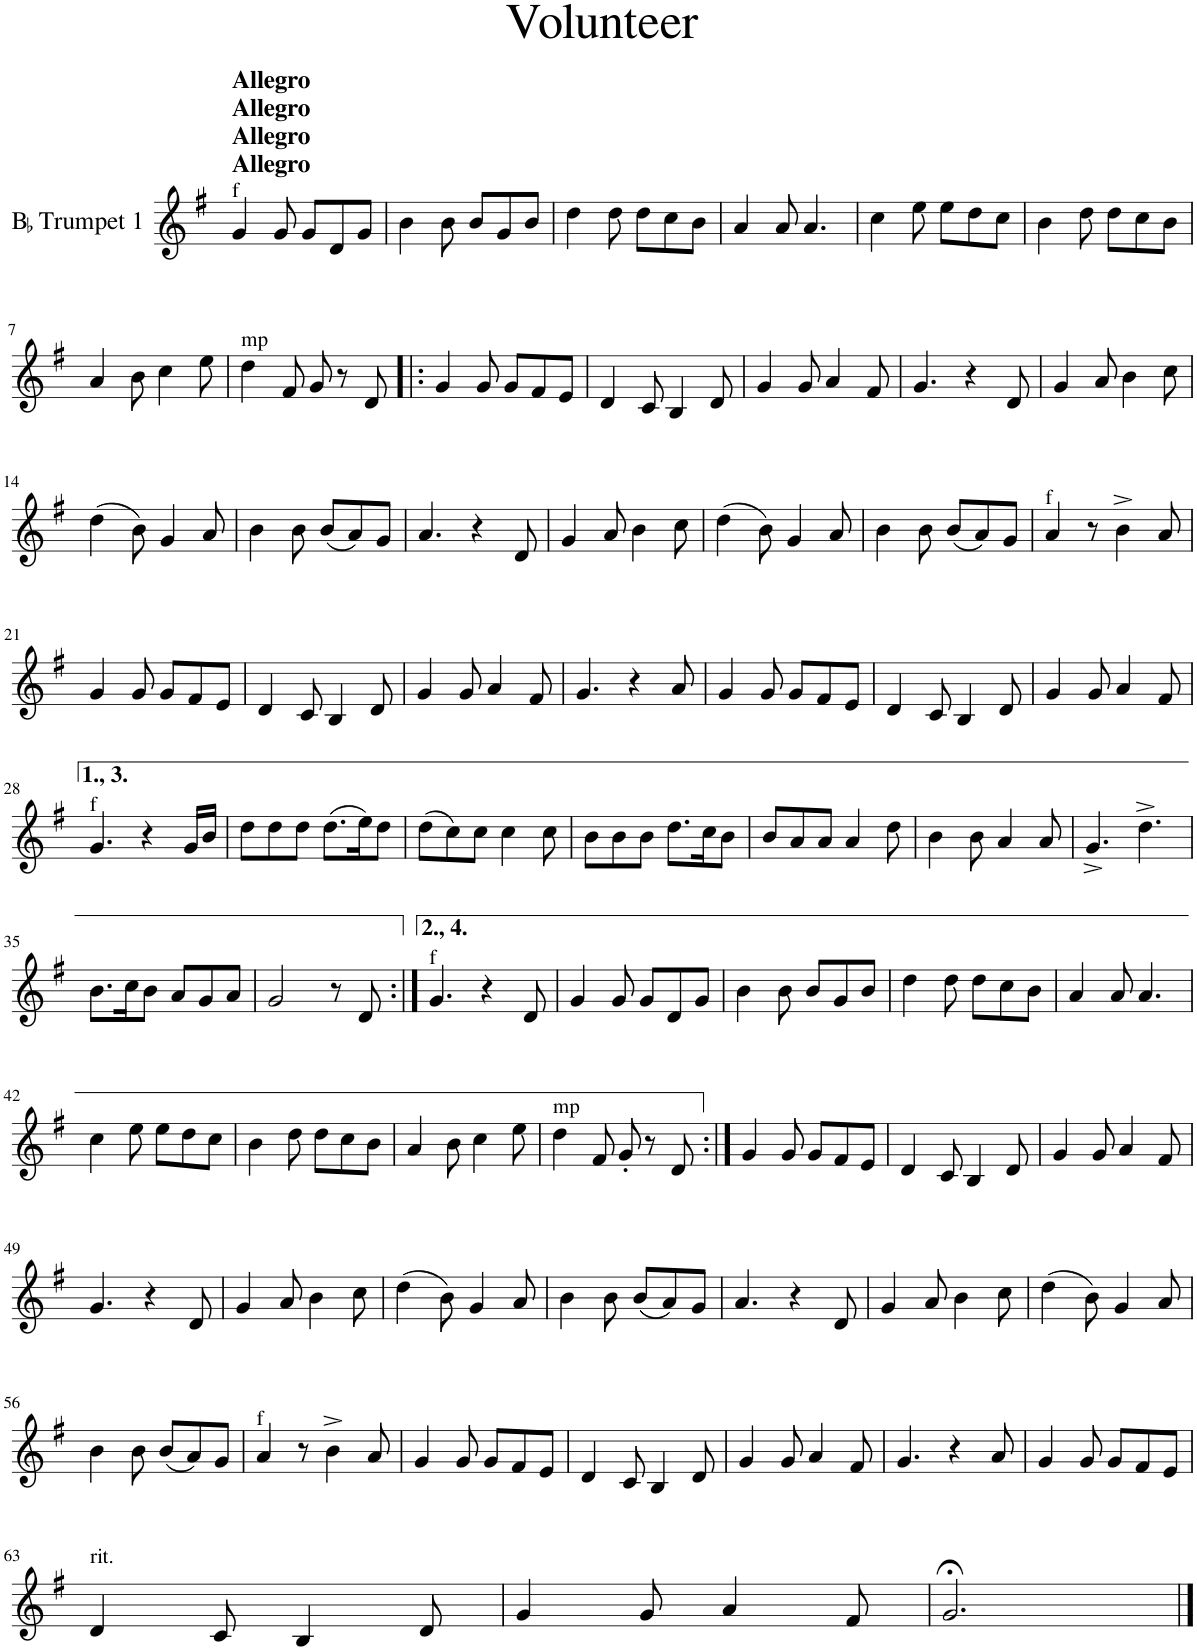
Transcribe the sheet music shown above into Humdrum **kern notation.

**kern
*part1
*staff1
*I"BaccidentalFlat Trumpet 1
*I'Tpt
*clefG2
*Trd1c2
*k[f#]
=1
!LO:TX:a:B:t=Allegro
!LO:TX:a:B:t=Allegro
!LO:TX:a:B:t=Allegro
!LO:TX:a:B:t=Allegro
!LO:TX:a:t=f
4g/
8g/
8g/L
8d/
8g/J
=2
4b\
8b\
8b/L
8g/
8b/J
=3
4dd\
8dd\
8dd\L
8cc\
8b\J
=4
4a/
8a/
4.a/
=5
4cc\
8ee\
8ee\L
8dd\
8cc\J
=6
4b\
8dd\
8dd\L
8cc\
8b\J
!!LO:LB:g=z
=7
4a/
8b\
4cc\
8ee\
=8
!LO:TX:a:t=mp
4dd\
8f#/
8g/
8r
8d/
=9!|:
4g/
8g/
8g/L
8f#/
8e/J
=10
4d/
8c/
4B/
8d/
=11
4g/
8g/
4a/
8f#/
=12
4.g/
4r
8d/
=13
4g/
8a/
4b\
8cc\
!!LO:LB:g=z
=14
(4dd\
8b\)
4g/
8a/
=15
4b\
8b\
(8b/L
8a/)
8g/J
=16
4.a/
4r
8d/
=17
4g/
8a/
4b\
8cc\
=18
(4dd\
8b\)
4g/
8a/
=19
4b\
8b\
(8b/L
8a/)
8g/J
=20
!LO:TX:a:t=f
4a/
8r
4b^\
8a/
!!LO:LB:g=z
=21
4g/
8g/
8g/L
8f#/
8e/J
=22
4d/
8c/
4B/
8d/
=23
4g/
8g/
4a/
8f#/
=24
4.g/
4r
8a/
=25
4g/
8g/
8g/L
8f#/
8e/J
=26
4d/
8c/
4B/
8d/
=27
4g/
8g/
4a/
8f#/
!!LO:LB:g=z
=28
!LO:TX:a:t=f
4.g/
4r
16g/LL
16b/JJ
=29
8dd\L
8dd\
8dd\J
(8.dd\L
16ee\K)
8dd\J
=30
(8dd\L
8cc\)
8cc\J
4cc\
8cc\
=31
8b\L
8b\
8b\J
8.dd\L
16cc\K
8b\J
=32
8b/L
8a/
8a/J
4a/
8dd\
=33
4b\
8b\
4a/
8a/
=34
4.g^/
4.dd^\
!!LO:LB:g=z
=35
8.b\L
16cc\K
8b\J
8a/L
8g/
8a/J
=36
2g/
8r
8d/
=37:|!
!LO:TX:a:t=f
4.g/
4r
8d/
=38
4g/
8g/
8g/L
8d/
8g/J
=39
4b\
8b\
8b/L
8g/
8b/J
=40
4dd\
8dd\
8dd\L
8cc\
8b\J
=41
4a/
8a/
4.a/
!!LO:LB:g=z
=42
4cc\
8ee\
8ee\L
8dd\
8cc\J
=43
4b\
8dd\
8dd\L
8cc\
8b\J
=44
4a/
8b\
4cc\
8ee\
=45
!LO:TX:a:t=mp
4dd\
8f#/
8g'/
8r
8d/
=46:|!
4g/
8g/
8g/L
8f#/
8e/J
=47
4d/
8c/
4B/
8d/
=48
4g/
8g/
4a/
8f#/
!!LO:LB:g=z
=49
4.g/
4r
8d/
=50
4g/
8a/
4b\
8cc\
=51
(4dd\
8b\)
4g/
8a/
=52
4b\
8b\
(8b/L
8a/)
8g/J
=53
4.a/
4r
8d/
=54
4g/
8a/
4b\
8cc\
=55
(4dd\
8b\)
4g/
8a/
!!LO:LB:g=z
=56
4b\
8b\
(8b/L
8a/)
8g/J
=57
!LO:TX:a:t=f
4a/
8r
4b^\
8a/
=58
4g/
8g/
8g/L
8f#/
8e/J
=59
4d/
8c/
4B/
8d/
=60
4g/
8g/
4a/
8f#/
=61
4.g/
4r
8a/
=62
4g/
8g/
8g/L
8f#/
8e/J
!!LO:LB:g=z
=63
!LO:TX:a:t=rit.
4d/
8c/
4B/
8d/
=64
4g/
8g/
4a/
8f#/
=65
2.g;</
==
*-
